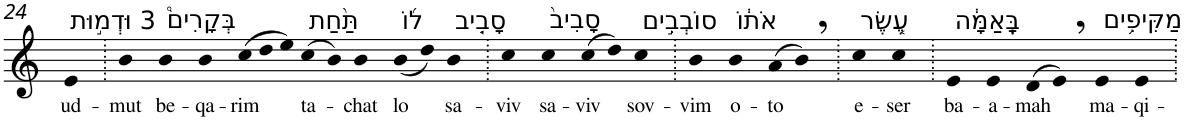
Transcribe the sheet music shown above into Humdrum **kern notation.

**kern	**text
*part1	*part1
*staff1	*staff1
*I"Piano	*
*I'Pno	*
!!LO:PB:g=z
*clefG2	*
*k[]	*
=24	=24
!LO:TX:a:t=3 וּדְמ֣וּת	!
!	!LO:LY:b
4e	ud-
=25.	=25.
!	!LO:LY:b
4b	-mut
!LO:TX:a:t=בְּקָרִים֩	!
!	!LO:LY:b
4b	be-
!	!LO:LY:b
4b	-qa-
*Xtuplet	*
!	!LO:LY:b
(>12cc	-rim
12dd	.
12ee)	.
!LO:TX:a:t=תַּ֨חַת	!
!	!LO:LY:b
(>8cc	ta-
8b)	.
!	!LO:LY:b
4b	-chat
!LO:TX:a:t=ל֜וֹ	!
!	!LO:LY:b
(<8b	lo
8dd)	.
!LO:TX:a:t=סָבִ֤יב	!
!	!LO:LY:b
4b	sa-
=26.	=26.
!	!LO:LY:b
4cc	-viv
!LO:TX:a:t=סָבִיב֙	!
!	!LO:LY:b
4cc	sa-
!	!LO:LY:b
(>8cc	-viv
8dd)	.
!LO:TX:a:t=סוֹבְבִ֣ים	!
!	!LO:LY:b
4cc	sov-
=27.	=27.
!	!LO:LY:b
4b	-vim
!LO:TX:a:t=אֹת֔וֹ	!
!	!LO:LY:b
4b	o-
!	!LO:LY:b
(>8a	-to
8b,)	.
=28.	=28.
!LO:TX:a:t=עֶ֚שֶׂר	!
!	!LO:LY:b
4cc	e-
!	!LO:LY:b
4cc	-ser
=29.	=29.
!LO:TX:a:t=בָּֽאַמָּ֔ה	!
!	!LO:LY:b
4e	ba-
!	!LO:LY:b
4e	-a-
!	!LO:LY:b
(>8d	-mah
8e,)	.
!LO:TX:a:t=מַקִּיפִ֥ים	!
!	!LO:LY:b
4e	ma-
!	!LO:LY:b
4e	-qi-
=.	=.
*-	*-
